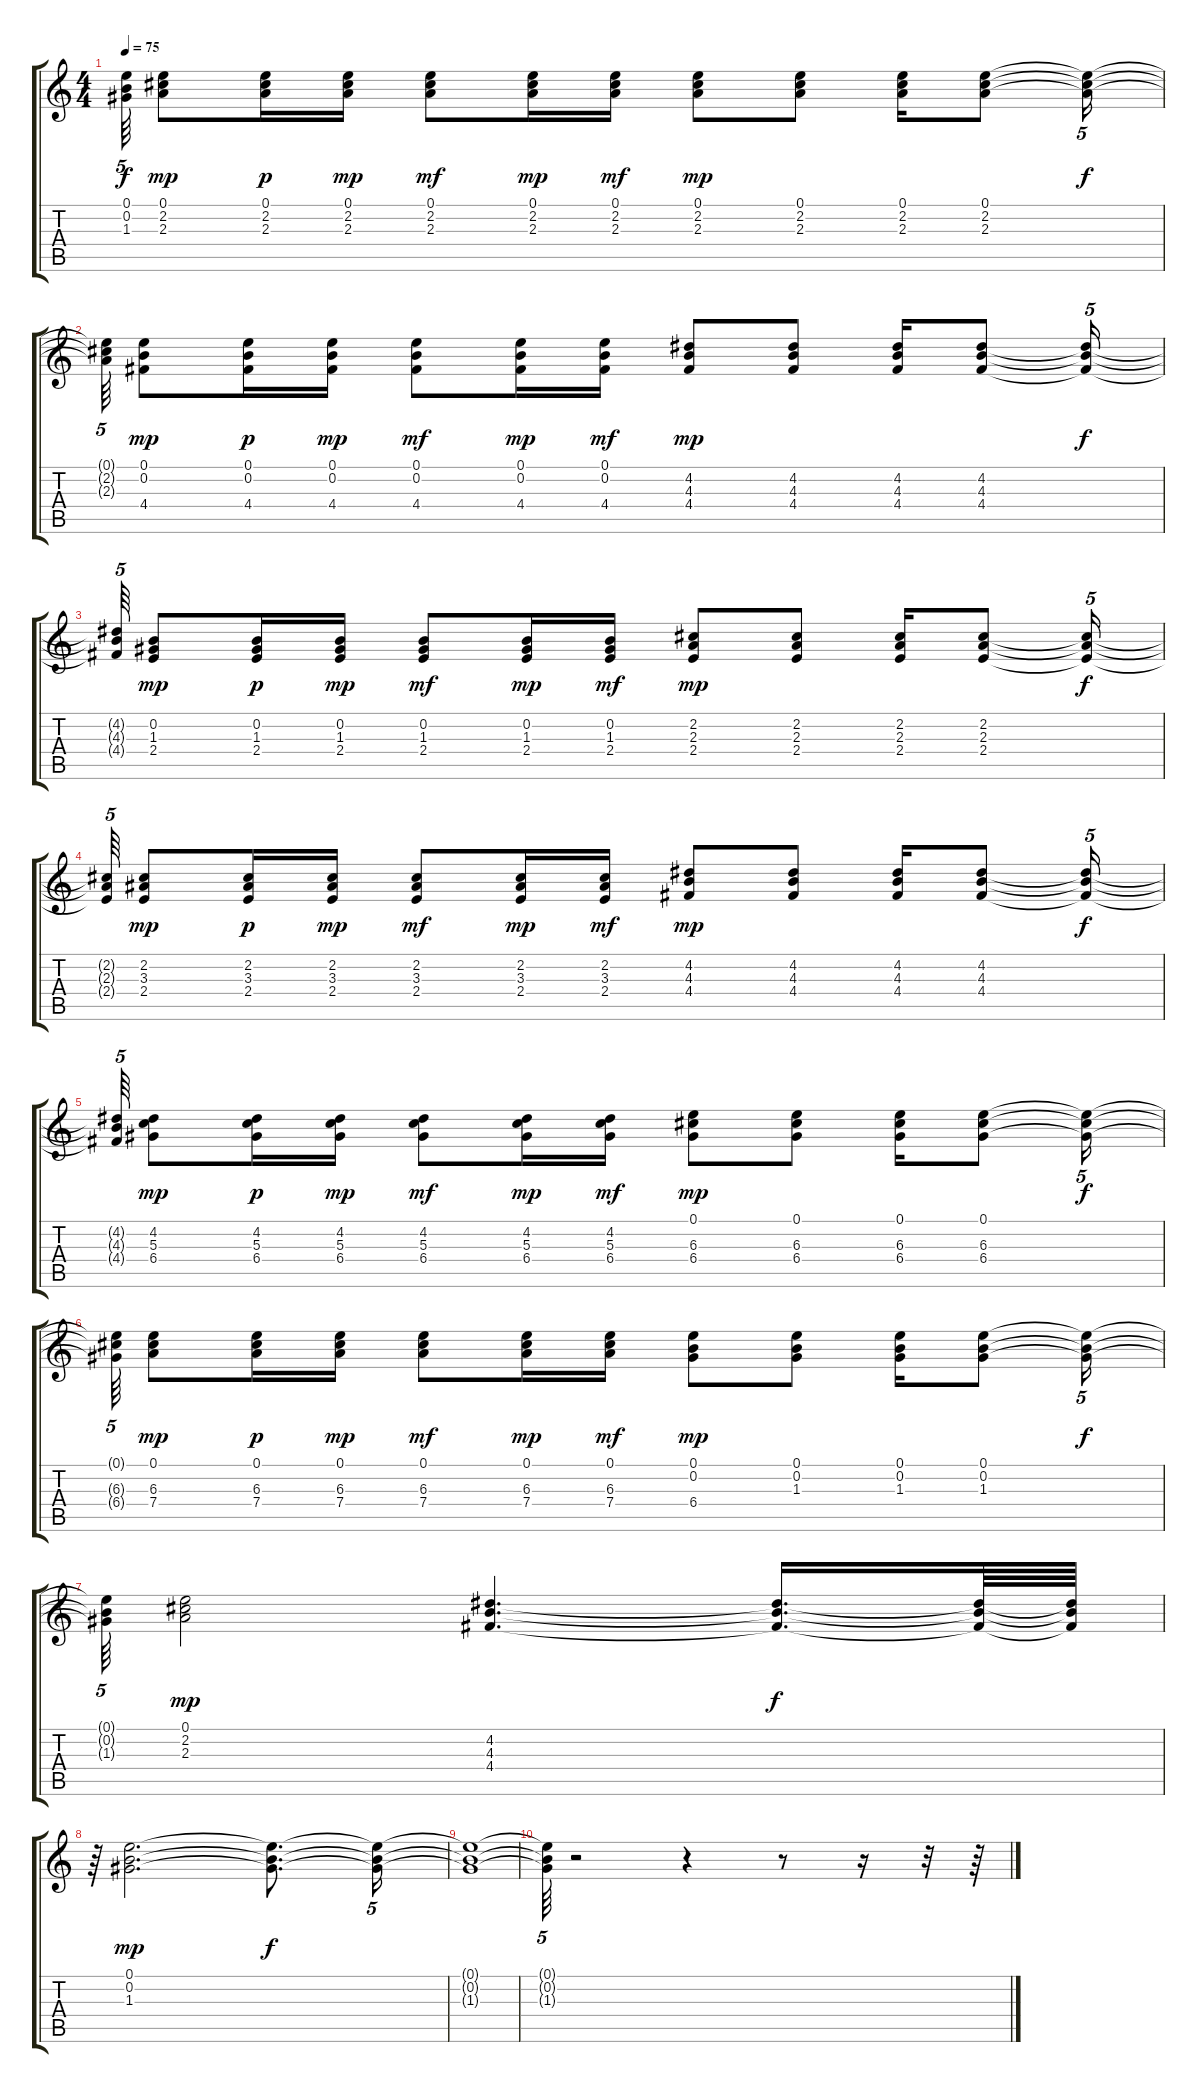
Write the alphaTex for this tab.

\track "" {instrument acousticguitarsteel}
\staff {score tabs}
\tuning (E4 B3 G3 D3 A2 E2) {hide}
\ts (4 4)
\tempo 75
\clef g2
\ks c
(0.1{t} 0.2{t} 1.3{t}).64{tu (5 4) dy f} (0.1 2.2 2.3).8{dy mp} (0.1 2.2 2.3).16{dy p} (0.1 2.2 2.3).16{dy mp} (0.1 2.2 2.3).8{dy mf} (0.1 2.2 2.3).16{dy mp} (0.1 2.2 2.3).16{dy mf} (0.1 2.2 2.3).8{dy mp} (0.1 2.2 2.3).8 (0.1 2.2 2.3).16 (0.1 2.2 2.3).8 (0.1{t} 2.2{t} 2.3{t}).16{tu (5 4) dy f} |
(0.1{t} 2.2{t} 2.3{t}).64{tu (5 4)} (0.1 0.2 4.4).8{dy mp} (0.1 0.2 4.4).16{dy p} (0.1 0.2 4.4).16{dy mp} (0.1 0.2 4.4).8{dy mf} (0.1 0.2 4.4).16{dy mp} (0.1 0.2 4.4).16{dy mf} (4.2 4.3 4.4).8{dy mp} (4.2 4.3 4.4).8 (4.2 4.3 4.4).16 (4.2 4.3 4.4).8 (4.2{t} 4.3{t} 4.4{t}).16{tu (5 4) dy f} |
(4.2{t} 4.3{t} 4.4{t}).64{tu (5 4)} (0.2 1.3 2.4).8{dy mp} (0.2 1.3 2.4).16{dy p} (0.2 1.3 2.4).16{dy mp} (0.2 1.3 2.4).8{dy mf} (0.2 1.3 2.4).16{dy mp} (0.2 1.3 2.4).16{dy mf} (2.2 2.3 2.4).8{dy mp} (2.2 2.3 2.4).8 (2.2 2.3 2.4).16 (2.2 2.3 2.4).8 (2.2{t} 2.3{t} 2.4{t}).16{tu (5 4) dy f} |
(2.2{t} 2.3{t} 2.4{t}).64{tu (5 4)} (2.2 3.3 2.4).8{dy mp} (2.2 3.3 2.4).16{dy p} (2.2 3.3 2.4).16{dy mp} (2.2 3.3 2.4).8{dy mf} (2.2 3.3 2.4).16{dy mp} (2.2 3.3 2.4).16{dy mf} (4.2 4.3 4.4).8{dy mp} (4.2 4.3 4.4).8 (4.2 4.3 4.4).16 (4.2 4.3 4.4).8 (4.2{t} 4.3{t} 4.4{t}).16{tu (5 4) dy f} |
(4.2{t} 4.3{t} 4.4{t}).64{tu (5 4)} (4.2 5.3 6.4).8{dy mp} (4.2 5.3 6.4).16{dy p} (4.2 5.3 6.4).16{dy mp} (4.2 5.3 6.4).8{dy mf} (4.2 5.3 6.4).16{dy mp} (4.2 5.3 6.4).16{dy mf} (0.1 6.3 6.4).8{dy mp} (0.1 6.3 6.4).8 (0.1 6.3 6.4).16 (0.1 6.3 6.4).8 (0.1{t} 6.3{t} 6.4{t}).16{tu (5 4) dy f} |
(0.1{t} 6.3{t} 6.4{t}).64{tu (5 4)} (0.1 6.3 7.4).8{dy mp} (0.1 6.3 7.4).16{dy p} (0.1 6.3 7.4).16{dy mp} (0.1 6.3 7.4).8{dy mf} (0.1 6.3 7.4).16{dy mp} (0.1 6.3 7.4).16{dy mf} (0.1 0.2 6.4).8{dy mp} (0.1 0.2 1.3).8 (0.1 0.2 1.3).16 (0.1 0.2 1.3).8 (0.1{t} 0.2{t} 1.3{t}).16{tu (5 4) dy f} |
(0.1{t} 0.2{t} 1.3{t}).64{tu (5 4)} (0.1 2.2 2.3).2{dy mp} (4.2 4.3 4.4).4{d} (4.2{t} 4.3{t} 4.4{t}).16{d dy f} (4.2{t} 4.3{t} 4.4{t}).64 (4.2{t} 4.3{t} 4.4{t}).64 |
r.64{tu (5 4)} (0.1 0.2 1.3).2{d dy mp} (0.1{t} 0.2{t} 1.3{t}).8{d dy f} (0.1{t} 0.2{t} 1.3{t}).16{tu (5 4)} |
(0.1{t} 0.2{t} 1.3{t}).1 |
(0.1{t} 0.2{t} 1.3{t}).64{tu (5 4)} r.2 r.4 r.8 r.16 r.32 r.64
